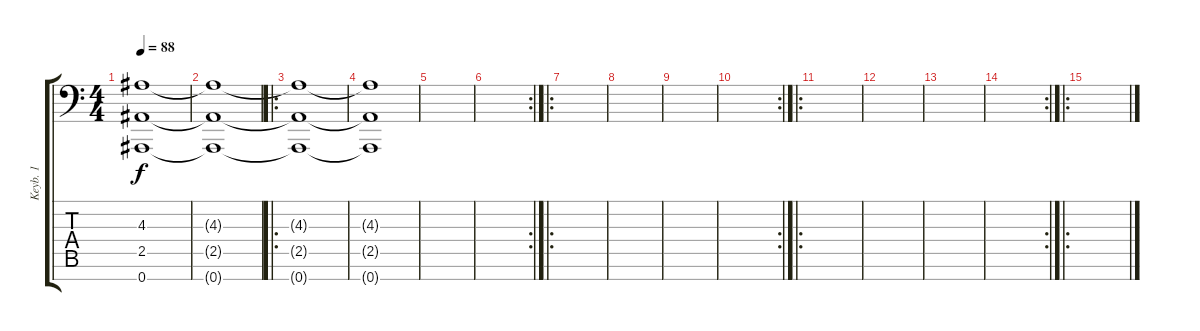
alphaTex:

\track ("Keyb. 1" "Keyb. 1") {instrument rockorgan}
\staff {score tabs}
\tuning (Eb4 Bb3 Gb3 Db3 Ab2 Eb2 Bb1) {hide}
\ts (4 4)
\tempo 88
\clef f4
\ks c
(4.3{t} 2.5{t} 0.7{t}).1{dy f} |
(4.3{t} 2.5{t} 0.7{t}).1 |
\ro
(4.3{t} 2.5{t} 0.7{t}).1{volume 0} |
(4.3{t} 2.5{t} 0.7{t}).1 |
|
\rc 2
|
\ro
|
|
|
\rc 2
|
\ro
|
|
|
\rc 2
|
\ro
